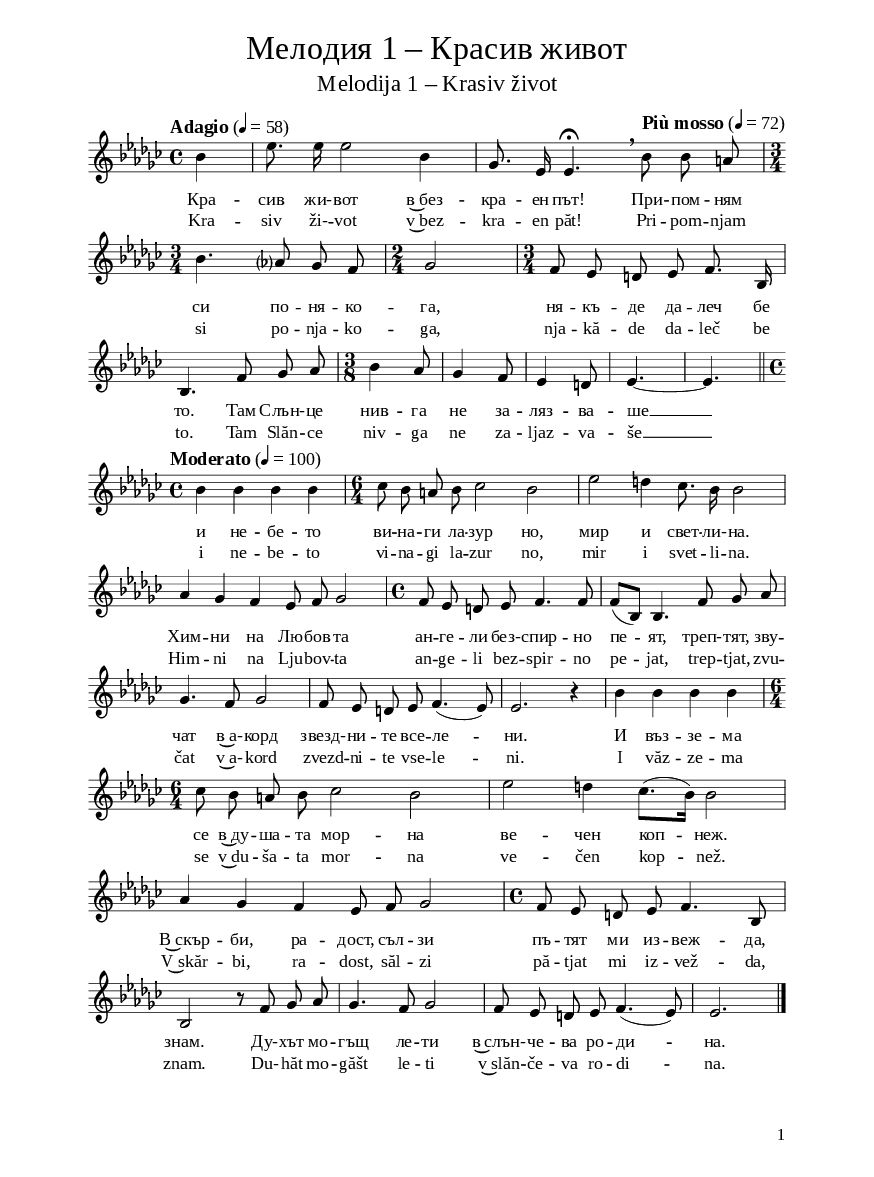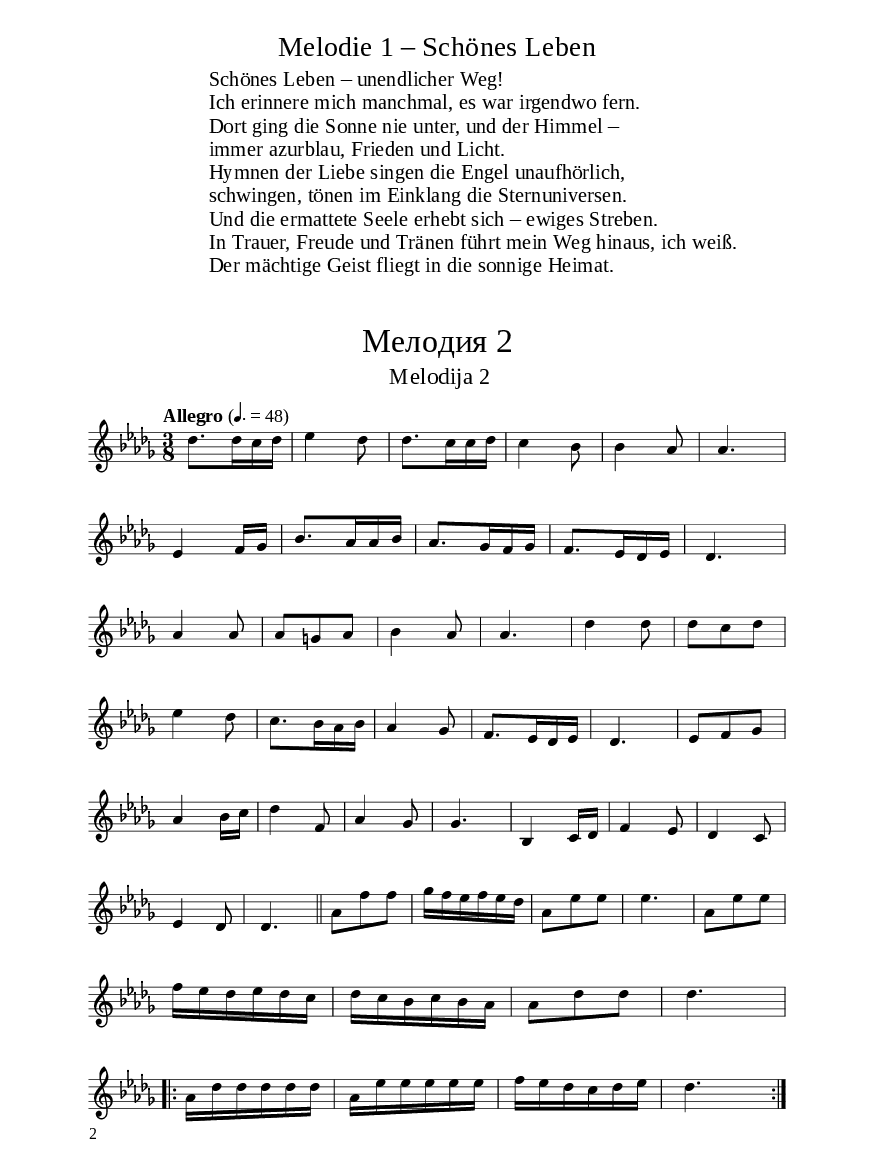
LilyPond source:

\version "2.24.4"

% include paper part and global functions
\include "include/globals.ily"

\bookpart {
  \label #'ref185
  \tocItem \markup "Мелодия 1 – Красив живот – Melodija 1 – Krasiv život"
  \include "include/bookpart-paper.ily"
  \score {
    \include "include/score-layout.ily"

    \new Voice \absolute {
      \clef treble
      \key es \minor
      \time 4/4
      \tempoFunc "Adagio" 4 "58"
      \autoBeamOff
      \partial 4
      bes'4 | % 1
      es''8.  es''16  es''2  bes'4 | % 2
      ges'8.  es'16  es'4. ^\fermata \tempoFunc "Più mosso" 4 "72" \breathe bes'8
      bes'8
      a'8 \break | % 3
      \time 3/4  | % 3
      bes'4.  aes'?8  ges'8  f'8 | % 4
      \time 2/4  | % 4
      ges'2 | % 5
      \time 3/4  | % 5
      f'8  es'8  d'8  es'8  f'8.
      bes16 \break | % 6
      bes4.  f'8  ges'8  as'8 | % 7
      \time 3/8  | % 7
      bes'4  as'8 | % 8
      ges'4  f'8 | % 9
      es'4  d'8 |
      es'4. ~   | % 11
      es'4. \bar "||" | \break % 12
      \time 4/4  | % 12
      \tempoFunc "Moderato" 4 "100"
      bes'4  bes'4  bes'4  bes'4 | % 13
      \time 6/4  | % 13
      ces''8  bes'8  a'8  bes'8
      ces''2  bes'2 | % 14
      es''2 d''4  ces''8.  bes'16
      bes'2 | \break % 15
      as'4  ges'4  f'4  es'8  f'8
      ges'2 | % 16
      \time 4/4  | % 16
      f'8  es'8  d'8  es'8  f'4.
      f'8 | % 17
      f'8 (  [bes8] )  bes4.  f'8  ges'8
      as'8 | \break % 18
      ges'4.  f'8  ges'2 |  % 19
      f'8  es'8  d'8  es'8  f'4. (
      es'8 ) |
      es'2. r4 | % 21
      bes'4  bes'4  bes'4  bes'4 \break | % 22
      \time 6/4  | % 22
      ces''8  bes'8  a'8  bes'8
      ces''2  bes'2 | % 23
      es''2  d''4  ces''8. (  [bes'16]
      )  bes'2 \break | % 24
      as'4  ges'4  f'4  es'8  f'8
      ges'2 | % 25
      \time 4/4  | % 25
      f'8  es'8  d'8  es'8  f'4.
      bes8 \break | % 26
      bes2 r8  f'8  ges'8  as'8 | % 27
      ges'4.  f'8  ges'2 | % 28
      f'8  es'8  d'8  es'8  f'4. (
      es'8 ) | % 29
      es'2. \bar "|."

    }

    \addlyrics {
      Кра -- сив "жи-" -- вот в~без -- кра --
      ен път! При -- пом -- ням си по --
      ня -- ко -- га, ня -- къ -- де да --
      леч бе то. Там "Слън-" -- це нив --
      га не за -- ляз -- ва -- ше __  и
      не -- бе -- то ви -- на -- ги ла --
      зур но, мир и свет -- "ли-" -- на.
      Хим -- ни на Лю -- бов -- та ан --
      ге -- ли "без-" -- спир -- но пе --
      ят, "треп-" -- тят, зву -- чат "в~а-" --
      корд "звезд-" -- ни -- те все -- ле
      -- ни. И въз -- зе -- ма се
      в~ду -- ша -- та мор -- на ве --
      чен коп -- неж. В~скър -- би,
      ра -- дост, съл -- зи пъ -- тят ми
      из -- веж -- да, знам.  "Ду-" -- хът мо --
      гъщ ле -- ти "в~слън-" -- че -- ва ро
      -- ди  -- на.}


      \addlyrics {
        Kra -- siv "ži-" -- vot v~bez -- kra --
        en păt! Pri -- pom -- njam si po --
        nja -- ko -- ga, nja -- kă -- de da --
        leč be to. Tam Slăn -- ce niv --
        ga ne za -- ljaz -- va -- še __  i
        ne -- be -- to vi -- na -- gi la --
        zur no, mir i svet -- li -- na.
        Him -- ni na Lju -- bov -- ta an --
        ge -- li bez -- spir -- no pe --
        jat, trep -- tjat, zvu -- čat "v~a-" --
        kord zvezd -- ni -- te vse -- le
        -- ni. I văz -- ze -- ma se
        v~du -- ša -- ta mor -- na ve --
        čen kop -- než. V~skăr -- bi,
        ra -- dost, săl -- zi pă -- tjat mi
        iz -- vež -- da, znam.  "Du-" -- hăt mo --
        găšt le -- ti v~slăn -- če -- va ro
        -- di  -- na.}

        \header {
          title = \titleFunc "Мелодия 1 – Красив живот" "Melodija 1 – Krasiv život"
        }

        \midi{}

      } % score

      \pageBreak

      % include foreign translation(s) of the song
      \version "2.24.4"

\markup \fill-line { \fontsize #deTitleFontSize "Melodie 1 – Schönes Leben" }
\markup \null
\markup \null
\markup \abs-fontsize #10 {
  \hspace #15
  \override #`(baseline-skip . ,deCoupletBaselineSkip)

  \column {

\line { " "Schönes Leben – unendlicher Weg!}

\line { " "Ich erinnere mich manchmal, es war irgendwo fern.}

\line { " "Dort ging die Sonne nie unter, und der Himmel – }

\line { " "immer azurblau, Frieden und Licht.}

\line { " "Hymnen der Liebe singen die Engel unaufhörlich,}

\line { " "schwingen, tönen im Einklang die Sternuniversen. }

\line { " "Und die ermattete Seele erhebt sich – ewiges Streben.}

\line { " "In Trauer, Freude und Tränen führt mein Weg hinaus, ich weiß.}

\line { " "Der mächtige Geist fliegt in die sonnige Heimat.}

  }
}

      \markup \vspace #2
      \label #'ref186
      \tocItem \markup "Мелодия 2 – Melodija 2"
      \paper {
        % the system system spacing is custom here so do not include bookpart-paper.ily
        print-all-headers = ##t
        print-page-number = ##t
        print-first-page-number = ##t

        % put page numbers on the bottom
        oddHeaderMarkup = \markup ""
        evenHeaderMarkup = \markup ""
        oddFooterMarkup = \markup
        \fill-line {
          ""
          \if \should-print-page-number \fromproperty #'page:page-number-string
        }
        evenFooterMarkup = \markup
        \fill-line {
          \if \should-print-page-number \fromproperty #'page:page-number-string
          ""
        }

        left-margin = 1.5\cm
        right-margin = 1.5\cm
        top-margin = 1.2\cm
        bottom-margin = 1.0\cm
        ragged-bottom = ##t % do not spread the staves to fill the whole vertical space

        % change distance between staves
        system-system-spacing =
        #'((basic-distance . 14)
           (minimum-distance . 6)
           (padding . 1)
           (stretchability . 10))
      }

      \header {
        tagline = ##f
      }
      \score {
        \include "include/score-layout.ily"



        \new Voice \absolute {
          \clef treble
          \key des \major
          \time 3/8
          \tempoFunc "Allegro" 4. "48"
          des''8. des''16 c''16 des''16
          | % 2
          es''4 des''8 | % 3
          des''8. c''16 c''16 des''16
          | % 4
          c''4 bes'8  | % 5
          bes'4  as'8 | % 6
          as'4. \break| % 7
          es'4  f'16  ges'16  | % 8
          bes'8.  as'16  as'16 bes'16  | % 9
          as'8.  ges'16  f'16  ges'16 |
          f'8.  es'16  des'16  es'16 | % 11
          des'4. \break | % 12
          as'4  as'8  | % 13
          as'8  g'8  as'8 | % 14
          bes'4  as'8  | % 15
          as'4.| % 16
          des''4 des ''8 | % 17
          des''8 c''8 des''8 \break | % 18
          es''4 des''8  | % 19
          c''8. bes'16  as'16 bes'16 |
          as'4  ges'8   | % 21
          f'8. es'16 des'16  es'16 | % 22
          des'4. |
          es'8  f'8  ges'8 \break| % 24
          as'4 bes'16 c''16  | % 25
          des''4  f'8 | % 26
          as'4  ges'8 |  % 27
          ges'4. | % 28
          bes4  c'16  des'16   | % 29
          f'4  es'8  |
          des'4  c'8  \break | % 31
          es'4  des'8 | % 32
          des'4. |  \bar "||" % 33
          as'8 f''8 f''8 | % 34
          ges''16 f''16 es''16 f''16
          es''16 des''16  | % 35
          as'8 es''8 es''8 | % 36
          es''4.  | % 37
          as'8 es''8 es''8   | \break  % 38
          f''16 es''16 des''16 es''16
          des''16 c''16 | % 39
          des''16 c''16 bes'16 c''16
          bes'16  as'16 |
          as'8 des''8 des''8 | % 41
          des''4.  | \break  % 42
          \bar ".|:-|" as'16 des''16 des''16 des''16
          des''16 des''16  | % 43
          as'16 es''16 es''16 es''16
          es''16 es''16  | % 44
          f''16 es''16 des''16 c''16
          des''16 es''16 | % 45
          des''4. \bar ":|."
        }



        \header {
          title = \titleFunc "Мелодия 2" " Melodija 2"
        }

        \midi{}

      } % score

    } % bookpart

    % Più mosso
    %
